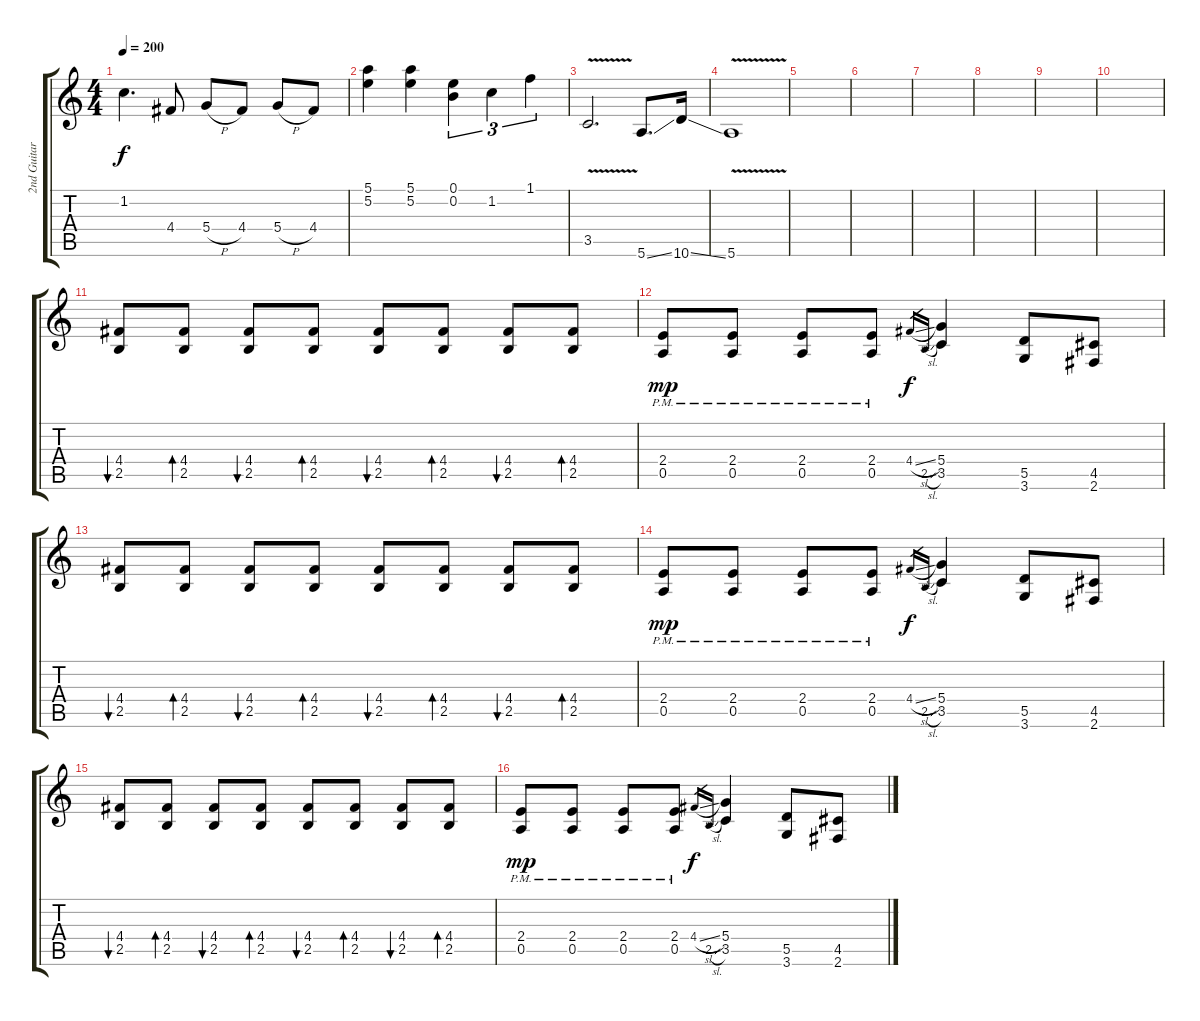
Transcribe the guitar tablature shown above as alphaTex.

\track ("2nd Guitar" "2nd Guitar") {instrument overdrivenguitar}
\staff {score tabs}
\tuning (E4 B3 G3 D3 A2 E2) {hide}
\ts (4 4)
\tempo 200
\clef g2
\ks c
1.2.4{d dy f} 4.4.8 5.4{h}.8 4.4.8 5.4{h}.8 4.4.8 |
(5.1 5.2).4 (5.1 5.2).4 (0.1 0.2).4{tu (3 2)} 1.2.4{tu (3 2)} 1.1.4{tu (3 2)} |
3.5{v}.2{d} 5.6{ss}.8{d} 10.6{ss}.16 |
5.6{v}.1 |
|
|
|
|
|
|
(4.4 2.5).8{bu 60} (4.4 2.5).8{bd 60} (4.4 2.5).8{bu 60} (4.4 2.5).8{bd 60} (4.4 2.5).8{bu 60} (4.4 2.5).8{bd 60} (4.4 2.5).8{bu 60} (4.4 2.5).8{bd 60} |
(2.4{pm} 0.5{pm}).8{dy mp} (2.4{pm} 0.5{pm}).8 (2.4{pm} 0.5{pm}).8 (2.4{pm} 0.5{pm}).8 4.4{sl}.16{gr dy f} 2.5{sl}.16{gr} (5.4 3.5).4 (5.5 3.6).8 (4.5 2.6).8 |
(4.4 2.5).8{bu 60} (4.4 2.5).8{bd 60} (4.4 2.5).8{bu 60} (4.4 2.5).8{bd 60} (4.4 2.5).8{bu 60} (4.4 2.5).8{bd 60} (4.4 2.5).8{bu 60} (4.4 2.5).8{bd 60} |
(2.4{pm} 0.5{pm}).8{dy mp} (2.4{pm} 0.5{pm}).8 (2.4{pm} 0.5{pm}).8 (2.4{pm} 0.5{pm}).8 4.4{sl}.16{gr dy f} 2.5{sl}.16{gr} (5.4 3.5).4 (5.5 3.6).8 (4.5 2.6).8 |
(4.4 2.5).8{bu 60} (4.4 2.5).8{bd 60} (4.4 2.5).8{bu 60} (4.4 2.5).8{bd 60} (4.4 2.5).8{bu 60} (4.4 2.5).8{bd 60} (4.4 2.5).8{bu 60} (4.4 2.5).8{bd 60} |
(2.4{pm} 0.5{pm}).8{dy mp} (2.4{pm} 0.5{pm}).8 (2.4{pm} 0.5{pm}).8 (2.4{pm} 0.5{pm}).8 4.4{sl}.16{gr dy f} 2.5{sl}.16{gr} (5.4 3.5).4 (5.5 3.6).8 (4.5 2.6).8
